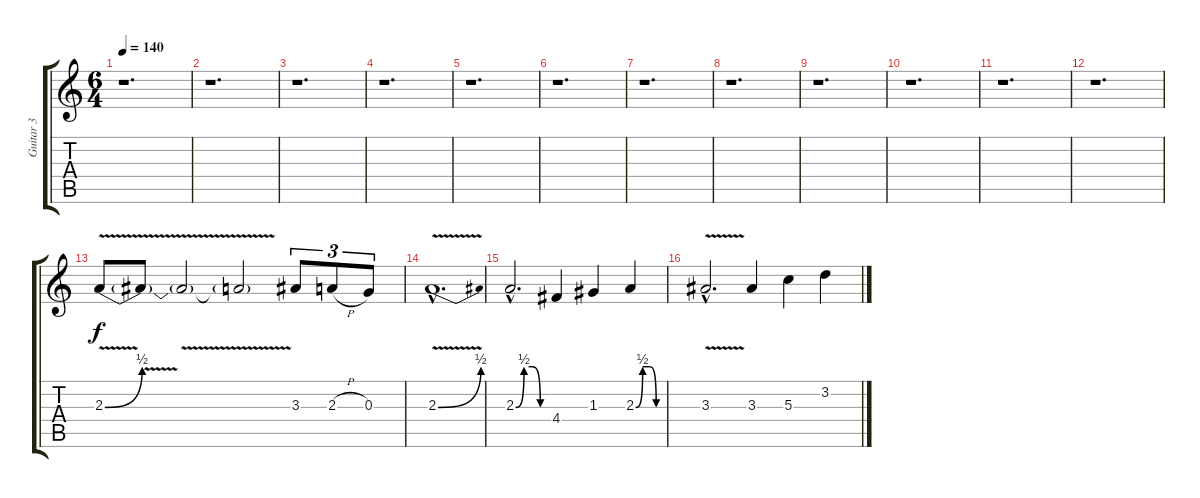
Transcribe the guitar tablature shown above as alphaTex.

\track ("Guitar 3" "Guitar 3") {instrument electricguitarclean}
\staff {score tabs}
\tuning (E4 B3 G3 D3 A2 E2) {hide}
\ts (6 4)
\tempo 140
\clef g2
\ks c
r.1{d dy f} |
r.1{d} |
r.1{d} |
r.1{d} |
r.1{d} |
r.1{d} |
r.1{d} |
r.1{d} |
r.1{d} |
r.1{d} |
r.1{d} |
r.1{d} |
2.3{be (bend 0 0 60 2) v}.8 2.3{v t}.8 2.3{v t}.2 2.3{v t}.2 3.3.8{tu (3 2)} 2.3{h}.8{tu (3 2)} 0.3.8{tu (3 2)} |
2.3{be (bend 0 0 60 2) v hac}.1{d} |
2.3{be (custom 0 0 15 2 30 2 45 0 60 0) hac}.2{d} 4.4.4 1.3.4 2.3{be (custom 0 0 15 2 30 2 45 0 60 0)}.4 |
3.3{v hac}.2{d} 3.3.4 5.3.4 3.2.4
